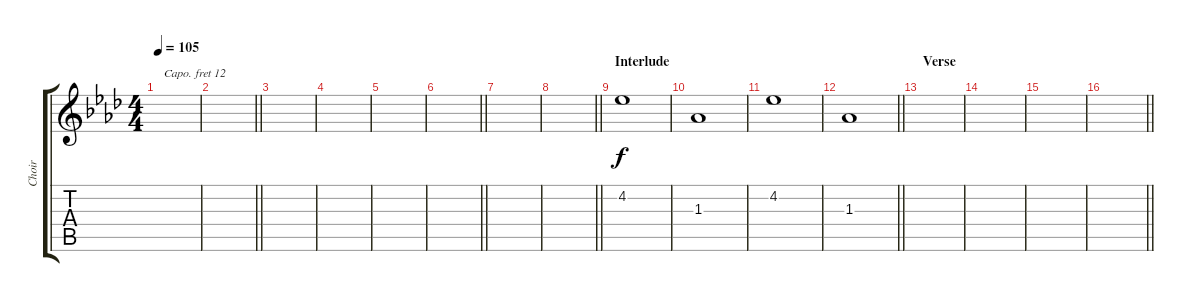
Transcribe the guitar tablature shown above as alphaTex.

\track ("Choir" "Choir") {instrument voiceoohs}
\staff {score tabs}
\capo 12
\tuning (E4 B3 G3 D3 A2 E2) {hide}
\ts (4 4)
\tempo 105
\clef g2
\ks fminor
|
\barLineRight lightlight
|
\section ("" "")
|
|
|
\barLineRight lightlight
|
\section ("" "")
|
\barLineRight lightlight
|
\section ("" "Interlude")
4.2.1 |
1.3.1 |
4.2.1 |
\barLineRight lightlight
1.3.1 |
\section ("" "Verse")
|
|
|
\barLineRight lightlight
